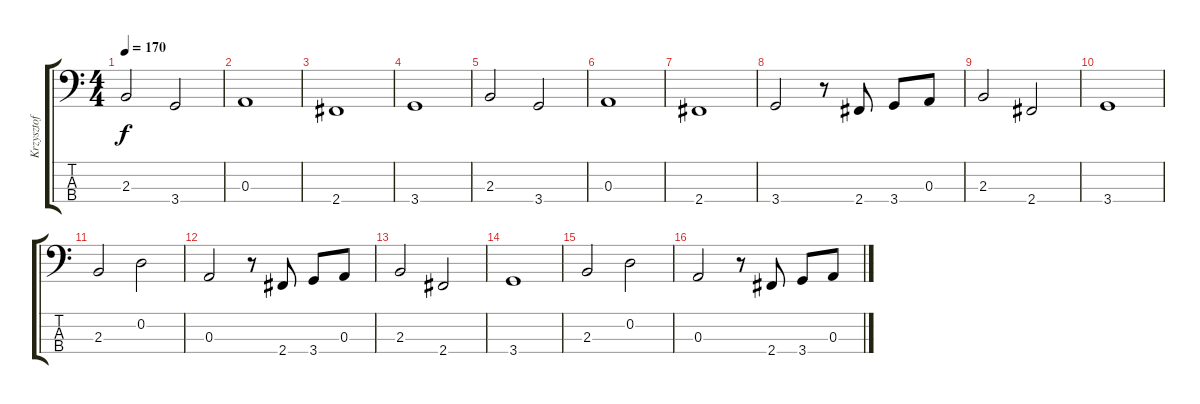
\track ("Krzysztof Kieliszkiewicz" "Krzysztof ") {instrument acousticbass}
\staff {score tabs}
\tuning (G2 D2 A1 E1) {hide}
\ts (4 4)
\tempo 170
\clef f4
\ks c
2.3.2{dy f} 3.4.2 |
0.3.1 |
2.4.1 |
3.4.1 |
2.3.2 3.4.2 |
0.3.1 |
2.4.1 |
3.4.2 r.8 2.4.8 3.4.8 0.3.8 |
2.3.2 2.4.2 |
3.4.1 |
2.3.2 0.2.2 |
0.3.2 r.8 2.4.8 3.4.8 0.3.8 |
2.3.2 2.4.2 |
3.4.1 |
2.3.2 0.2.2 |
0.3.2 r.8 2.4.8 3.4.8 0.3.8
